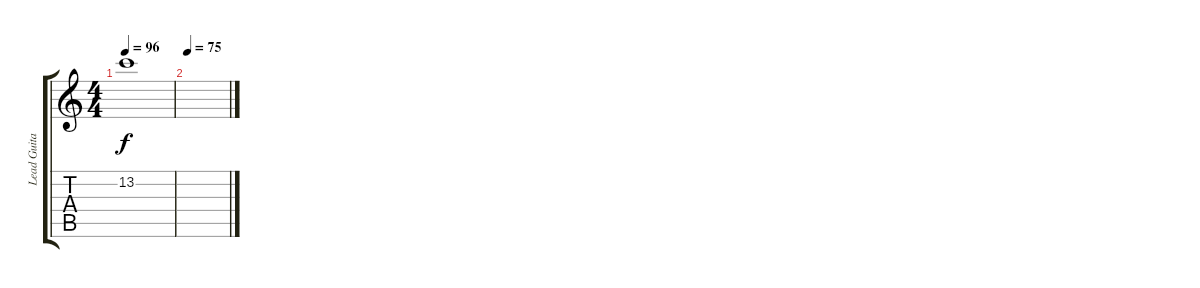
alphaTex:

\track ("Lead Guitar" "Lead Guita") {instrument overdrivenguitar}
\staff {score tabs}
\tuning (E4 B3 G3 D3 A2 E2) {hide}
\ts (4 4)
\tempo 96
\clef g2
\ks c
13.2{t}.1{dy f} |
\tempo 75
